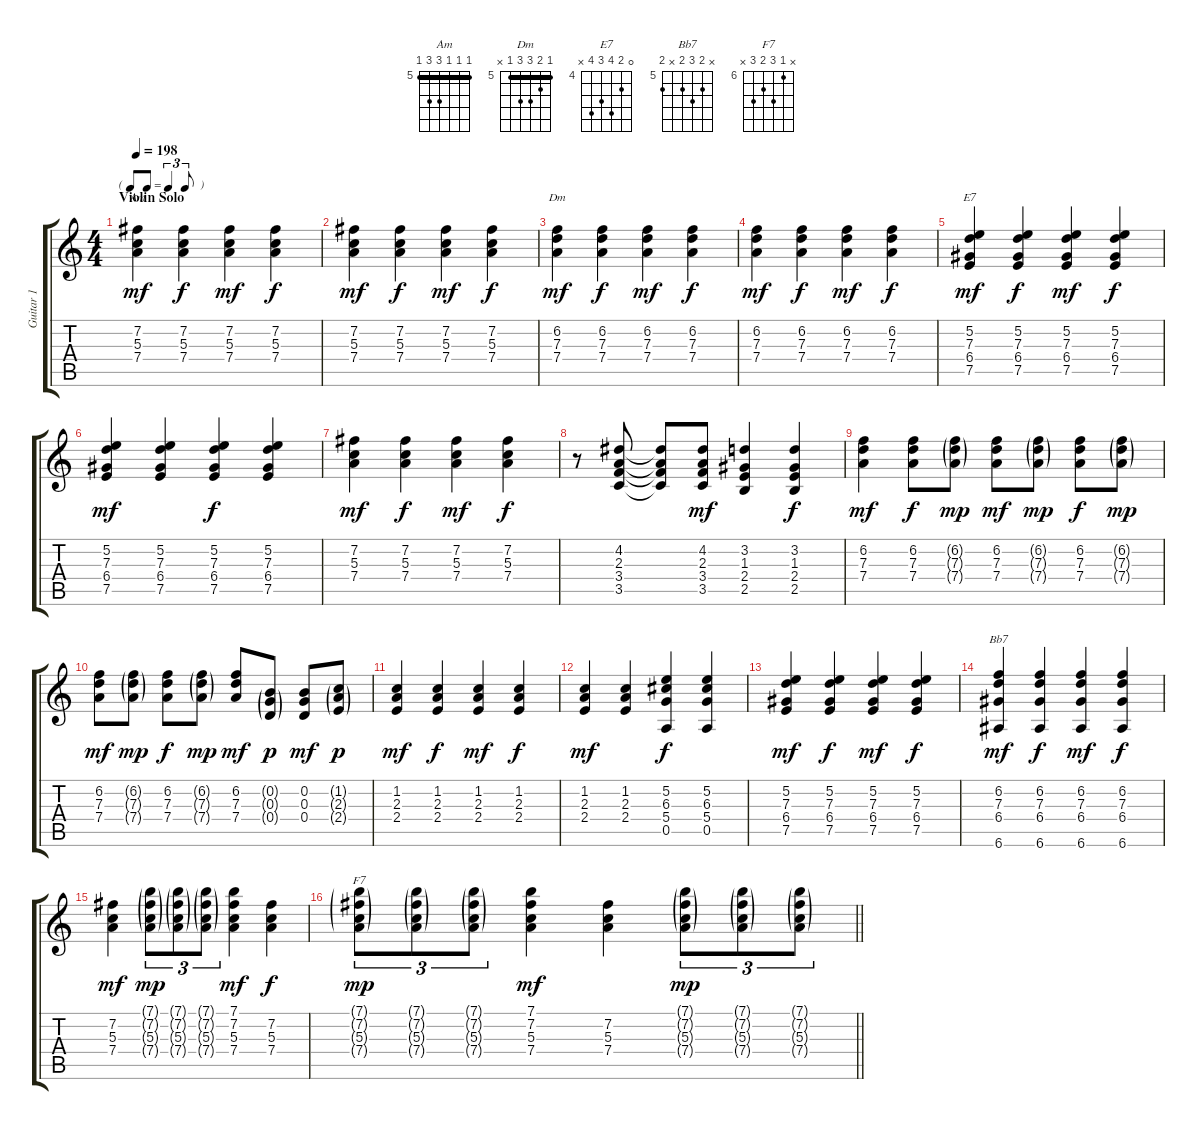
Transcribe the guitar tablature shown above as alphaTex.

\track ("Guitar 1" "Guitar 1") {instrument acousticguitarnylon}
\staff {score tabs}
\tuning (E4 B3 G3 D3 A2 E2) {hide}
\chord ("Am" 5 5 5 7 7 5) {firstfret 5 barre 5}
\chord ("Dm" 5 6 7 7 5 x) {firstfret 5 barre 5}
\chord ("E7" 0 5 7 6 7 x) {firstfret 4}
\chord ("Bb7" x 6 7 6 x 6) {firstfret 5}
\chord ("F7" x 6 8 7 8 x) {firstfret 6}
\ts (4 4)
\tf triplet8th
\section ("" "Violin Solo")
\tempo 198
\clef g2
\ks c
(7.2 5.3 7.4).4{ch "Am" dy mf volume 12} (7.2 5.3 7.4).4{dy f} (7.2 5.3 7.4).4{dy mf} (7.2 5.3 7.4).4{dy f} |
(7.2 5.3 7.4).4{dy mf} (7.2 5.3 7.4).4{dy f} (7.2 5.3 7.4).4{dy mf} (7.2 5.3 7.4).4{dy f} |
(6.2 7.3 7.4).4{ch "Dm" dy mf} (6.2 7.3 7.4).4{dy f} (6.2 7.3 7.4).4{dy mf} (6.2 7.3 7.4).4{dy f} |
(6.2 7.3 7.4).4{dy mf} (6.2 7.3 7.4).4{dy f} (6.2 7.3 7.4).4{dy mf} (6.2 7.3 7.4).4{dy f} |
(5.2 7.3 6.4 7.5).4{ch "E7" dy mf} (5.2 7.3 6.4 7.5).4{dy f} (5.2 7.3 6.4 7.5).4{dy mf} (5.2 7.3 6.4 7.5).4{dy f} |
(5.2 7.3 6.4 7.5).4{dy mf} (5.2 7.3 6.4 7.5).4 (5.2 7.3 6.4 7.5).4{dy f} (5.2 7.3 6.4 7.5).4 |
(7.2 5.3 7.4).4{dy mf} (7.2 5.3 7.4).4{dy f} (7.2 5.3 7.4).4{dy mf} (7.2 5.3 7.4).4{dy f} |
r.8 (4.2 2.3 3.4 3.5).8 (4.2{t} 2.3{t} 3.4{t} 3.5{t}).8 (4.2 2.3 3.4 3.5).8{dy mf} (3.2 1.3 2.4 2.5).4 (3.2 1.3 2.4 2.5).4{dy f} |
(6.2 7.3 7.4).4{dy mf} (6.2 7.3 7.4).8{dy f} (6.2{g} 7.3{g} 7.4{g}).8{dy mp} (6.2 7.3 7.4).8{dy mf} (6.2{g} 7.3{g} 7.4{g}).8{dy mp} (6.2 7.3 7.4).8{dy f} (6.2{g} 7.3{g} 7.4{g}).8{dy mp} |
(6.2 7.3 7.4).8{dy mf} (6.2{g} 7.3{g} 7.4{g}).8{dy mp} (6.2 7.3 7.4).8{dy f} (6.2{g} 7.3{g} 7.4{g}).8{dy mp} (6.2 7.3 7.4).8{dy mf} (0.2{g} 0.3{g} 0.4{g}).8{dy p} (0.2 0.3 0.4).8{dy mf} (1.2{g} 2.3{g} 2.4{g}).8{dy p} |
(1.2 2.3 2.4).4{dy mf} (1.2 2.3 2.4).4{dy f} (1.2 2.3 2.4).4{dy mf} (1.2 2.3 2.4).4{dy f} |
(1.2 2.3 2.4).4{dy mf} (1.2 2.3 2.4).4 (5.2 6.3 5.4 0.5).4{dy f} (5.2 6.3 5.4 0.5).4 |
(5.2 7.3 6.4 7.5).4{dy mf} (5.2 7.3 6.4 7.5).4{dy f} (5.2 7.3 6.4 7.5).4{dy mf} (5.2 7.3 6.4 7.5).4{dy f} |
(6.2 7.3 6.4 6.6).4{ch "Bb7" dy mf} (6.2 7.3 6.4 6.6).4{dy f} (6.2 7.3 6.4 6.6).4{dy mf} (6.2 7.3 6.4 6.6).4{dy f} |
(7.2 5.3 7.4).4{dy mf} (7.1{g} 7.2{g} 5.3{g} 7.4{g}).8{tu (3 2) dy mp} (7.1{g} 7.2{g} 5.3{g} 7.4{g}).8{tu (3 2)} (7.1{g} 7.2{g} 5.3{g} 7.4{g}).8{tu (3 2)} (7.1 7.2 5.3 7.4).4{dy mf} (7.2 5.3 7.4).4{dy f} |
\barLineRight lightlight
(7.1{g} 7.2{g} 5.3{g} 7.4{g}).8{tu (3 2) ch "F7" dy mp} (7.1{g} 7.2{g} 5.3{g} 7.4{g}).8{tu (3 2)} (7.1{g} 7.2{g} 5.3{g} 7.4{g}).8{tu (3 2)} (7.1 7.2 5.3 7.4).4{dy mf} (7.2 5.3 7.4).4 (7.1{g} 7.2{g} 5.3{g} 7.4{g}).8{tu (3 2) dy mp} (7.1{g} 7.2{g} 5.3{g} 7.4{g}).8{tu (3 2)} (7.1{g} 7.2{g} 5.3{g} 7.4{g}).8{tu (3 2)}
